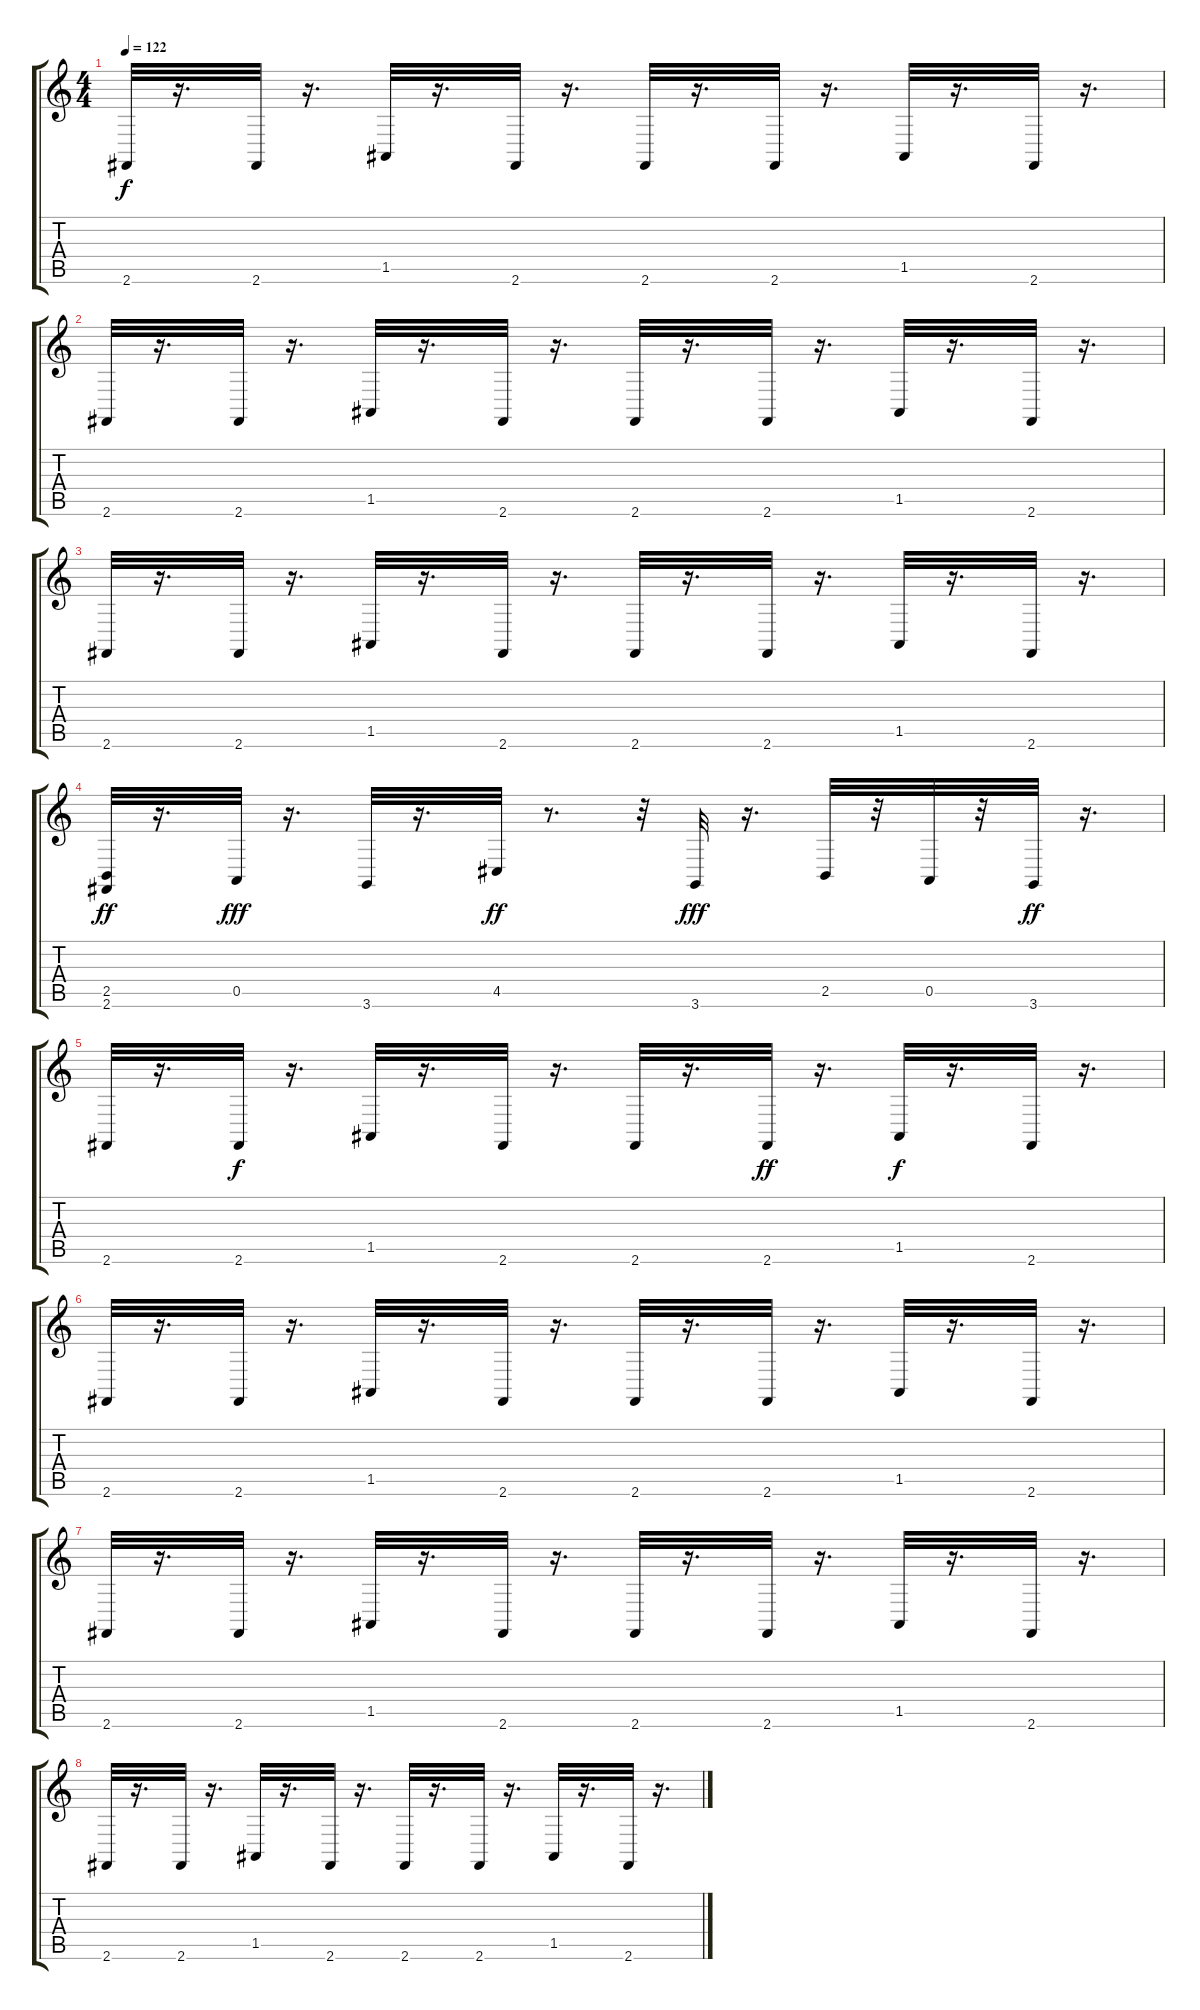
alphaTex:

\track "" {instrument acousticgrandpiano}
\staff {score tabs}
\tuning (E4 B3 G3 D3 A2 E2) {hide}
\ts (4 4)
\tempo 122
\clef g2
\ks c
2.6.32{dy f} r.16{d} 2.6.32 r.16{d} 1.5.32 r.16{d} 2.6.32 r.16{d} 2.6.32 r.16{d} 2.6.32 r.16{d} 1.5.32 r.16{d} 2.6.32 r.16{d} |
2.6.32 r.16{d} 2.6.32 r.16{d} 1.5.32 r.16{d} 2.6.32 r.16{d} 2.6.32 r.16{d} 2.6.32 r.16{d} 1.5.32 r.16{d} 2.6.32 r.16{d} |
2.6.32 r.16{d} 2.6.32 r.16{d} 1.5.32 r.16{d} 2.6.32 r.16{d} 2.6.32 r.16{d} 2.6.32 r.16{d} 1.5.32 r.16{d} 2.6.32 r.16{d} |
(2.5 2.6).32{dy ff} r.16{d} 0.5.32{dy fff} r.16{d} 3.6.32 r.16{d} 4.5.32{dy ff} r.8{d} r.32 3.6.32{dy fff} r.16{d} 2.5.32 r.32 0.5.32 r.32 3.6.32{dy ff} r.16{d} |
2.6.32 r.16{d} 2.6.32{dy f} r.16{d} 1.5.32 r.16{d} 2.6.32 r.16{d} 2.6.32 r.16{d} 2.6.32{dy ff} r.16{d} 1.5.32{dy f} r.16{d} 2.6.32 r.16{d} |
2.6.32 r.16{d} 2.6.32 r.16{d} 1.5.32 r.16{d} 2.6.32 r.16{d} 2.6.32 r.16{d} 2.6.32 r.16{d} 1.5.32 r.16{d} 2.6.32 r.16{d} |
2.6.32 r.16{d} 2.6.32 r.16{d} 1.5.32 r.16{d} 2.6.32 r.16{d} 2.6.32 r.16{d} 2.6.32 r.16{d} 1.5.32 r.16{d} 2.6.32 r.16{d} |
2.6.32 r.16{d} 2.6.32 r.16{d} 1.5.32 r.16{d} 2.6.32 r.16{d} 2.6.32 r.16{d} 2.6.32 r.16{d} 1.5.32 r.16{d} 2.6.32 r.16{d}
